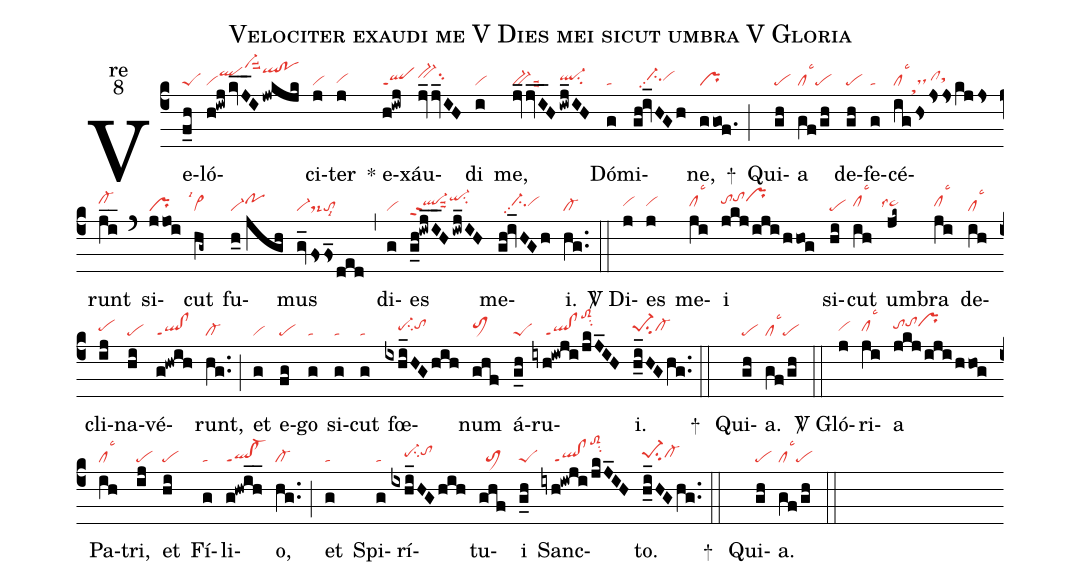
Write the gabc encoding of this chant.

name:Velociter exaudi me V Dies mei sicut umbra V Gloria;
office-part:re;
mode:8;
nabc-lines:1;
%%
(c4) Ve(f_h|peS)ló(h!iwj/kvJ__I/jwkjk|viqlhjvi-hmsuu2qlhk!pohk)ci(j|vi)ter(j|vihg) <sp>*</sp> e(h!iwj|qlppt1)xáu(jv_jv_IH|bv-hisu2)di(i|vi) me,(jv_jvI__H/iwj_IH|bv-suu2ql-hhsu2) Dó(g|ta)mi(gh!iv_HGh|////ci-hhpp2vihh)ne,(ggof.|pr)
<sp>+</sp>(;) Qui(gh|pe)a(gf/gh|cllsc3pe) de(gh|pe)fe(g|ta)cé(ighsjsjskjjs|cllsc3sthcdshg/clhhsthh)runt(ji__|cl-hi) (`) si(jjoi|pr)cut(hg~|``vi>lsi1) fu(h_0//jgh|vi-pohi)mus(gv_fsfs_ded|vi-ds-tolsi8) (,) di(g|vi)es(g_h!iwjI__H/iwj_IH|ql-hhppt2suu2qi-hjsu2) me(gh!iv_HGh|////ci-hhpp2vihh)i.(hg..|cl-) (::)

<sp>V/</sp> Di(j|vihh)es(j|vihh) me(ji|clhhlsc3)i(jkj/iji/hhog|tohitohjprhj) si(hi|pe)cut(ih|clhhlsc3) um(jk~|``ta>hhlss4)bra(ji|clhhlsc3) de(ih|cllsc3)cli(ij|pehh)na(hi|pe)vé(g!hwih|ql!clppt1)runt,(hg..|cl-) (;) et(g|vi) e(fg|pe)go(g|ta) si(g|ta)cut(g|ta) fœ(ixhi_HGhih|////pe-hhsu2tohi)num(ghf|toM1hi) á(g_h|peS)ru(iyh!iwji/jkJ_IH|////ql!clppt1toS2hmsu2)i.(h_i_HGhg..|pe-1hhsu2cl-hh) (::)
<sp>+</sp>() Qui(gh|pe)a.(gf/gh|cllsc3pe) (::)

<sp>V/</sp> Gló(j|vihh)ri(ji|clhhlsc3)a(jkj/iji/hhog|tohitohjprhj) Pa(ih|cllsc3)tri,(ij|pe) et(hi|pe) Fí(g|ta)li(g!hwih__|ql!cl-ppt1)o,(hg..|cl-) (;) et(g|ta) Spi(g|ta)rí(ixhi_HG/hih|////pe-hhsu2tohi)tu(ghf|//toM1)i(g_h|peS) Sanc(iyh!iwji/jkJ_IH|////ql!clppt1toS2hmsu2)to.(h_i_HGhg..|pe-1hhsu2cl-hh) (::)
<sp>+</sp>() Qui(gh|pe)a.(gf/gh|cllsc3pe) (::)
